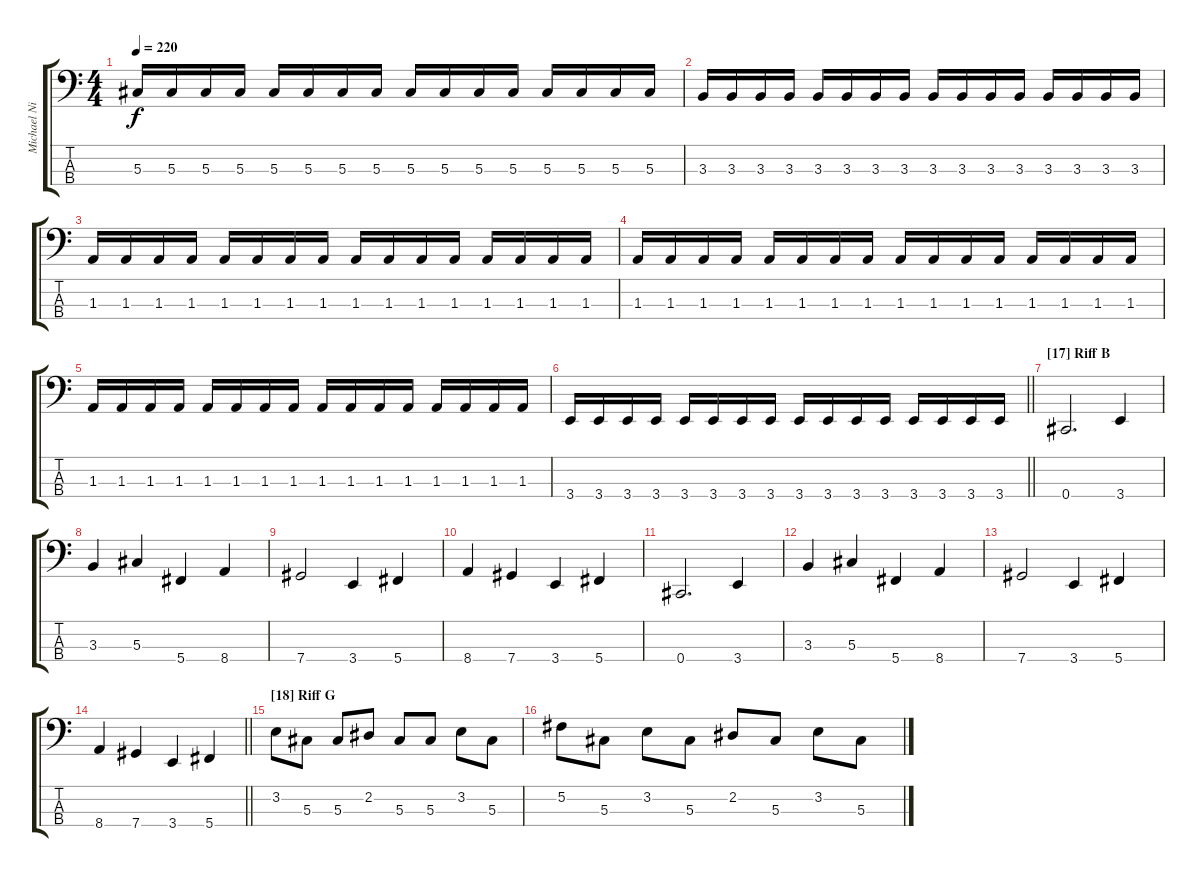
\track ("Michael Nicklasson" "Michael Ni") {instrument electricbassfinger}
\staff {score tabs}
\tuning (Gb2 Db2 Ab1 Db1) {hide}
\ts (4 4)
\tempo 220
\clef f4
\ks c
5.3.16{dy f} 5.3.16 5.3.16 5.3.16 5.3.16 5.3.16 5.3.16 5.3.16 5.3.16 5.3.16 5.3.16 5.3.16 5.3.16 5.3.16 5.3.16 5.3.16 |
3.3.16 3.3.16 3.3.16 3.3.16 3.3.16 3.3.16 3.3.16 3.3.16 3.3.16 3.3.16 3.3.16 3.3.16 3.3.16 3.3.16 3.3.16 3.3.16 |
1.3.16 1.3.16 1.3.16 1.3.16 1.3.16 1.3.16 1.3.16 1.3.16 1.3.16 1.3.16 1.3.16 1.3.16 1.3.16 1.3.16 1.3.16 1.3.16 |
1.3.16 1.3.16 1.3.16 1.3.16 1.3.16 1.3.16 1.3.16 1.3.16 1.3.16 1.3.16 1.3.16 1.3.16 1.3.16 1.3.16 1.3.16 1.3.16 |
1.3.16 1.3.16 1.3.16 1.3.16 1.3.16 1.3.16 1.3.16 1.3.16 1.3.16 1.3.16 1.3.16 1.3.16 1.3.16 1.3.16 1.3.16 1.3.16 |
\barLineRight lightlight
3.4.16 3.4.16 3.4.16 3.4.16 3.4.16 3.4.16 3.4.16 3.4.16 3.4.16 3.4.16 3.4.16 3.4.16 3.4.16 3.4.16 3.4.16 3.4.16 |
\section ("" "[17] Riff B")
0.4.2{d} 3.4.4 |
3.3.4 5.3.4 5.4.4 8.4.4 |
7.4.2 3.4.4 5.4.4 |
8.4.4 7.4.4 3.4.4 5.4.4 |
0.4.2{d} 3.4.4 |
3.3.4 5.3.4 5.4.4 8.4.4 |
7.4.2 3.4.4 5.4.4 |
\barLineRight lightlight
8.4.4 7.4.4 3.4.4 5.4.4 |
\section ("" "[18] Riff G")
3.2.8 5.3.8 5.3.8 2.2.8 5.3.8 5.3.8 3.2.8 5.3.8 |
5.2.8 5.3.8 3.2.8 5.3.8 2.2.8 5.3.8 3.2.8 5.3.8
